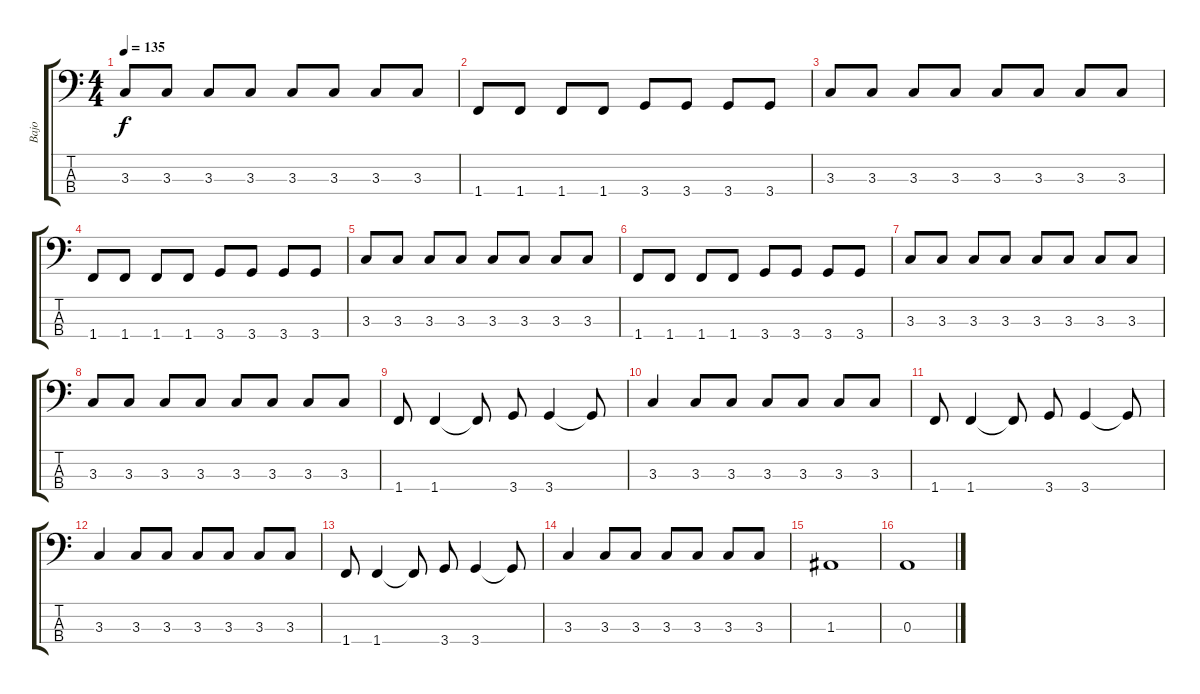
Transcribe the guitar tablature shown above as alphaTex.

\track ("Bajo" "Bajo") {instrument electricbassfinger}
\staff {score tabs}
\tuning (G2 D2 A1 E1) {hide}
\ts (4 4)
\tempo 135
\clef f4
\ks c
3.3.8{dy f} 3.3.8 3.3.8 3.3.8 3.3.8 3.3.8 3.3.8 3.3.8 |
1.4.8 1.4.8 1.4.8 1.4.8 3.4.8 3.4.8 3.4.8 3.4.8 |
3.3.8 3.3.8 3.3.8 3.3.8 3.3.8 3.3.8 3.3.8 3.3.8 |
1.4.8 1.4.8 1.4.8 1.4.8 3.4.8 3.4.8 3.4.8 3.4.8 |
3.3.8 3.3.8 3.3.8 3.3.8 3.3.8 3.3.8 3.3.8 3.3.8 |
1.4.8 1.4.8 1.4.8 1.4.8 3.4.8 3.4.8 3.4.8 3.4.8 |
3.3.8 3.3.8 3.3.8 3.3.8 3.3.8 3.3.8 3.3.8 3.3.8 |
3.3.8 3.3.8 3.3.8 3.3.8 3.3.8 3.3.8 3.3.8 3.3.8 |
1.4.8 1.4.4 1.4{t}.8 3.4.8 3.4.4 3.4{t}.8 |
3.3.4 3.3.8 3.3.8 3.3.8 3.3.8 3.3.8 3.3.8 |
1.4.8 1.4.4 1.4{t}.8 3.4.8 3.4.4 3.4{t}.8 |
3.3.4 3.3.8 3.3.8 3.3.8 3.3.8 3.3.8 3.3.8 |
1.4.8 1.4.4 1.4{t}.8 3.4.8 3.4.4 3.4{t}.8 |
3.3.4 3.3.8 3.3.8 3.3.8 3.3.8 3.3.8 3.3.8 |
1.3.1 |
0.3.1
